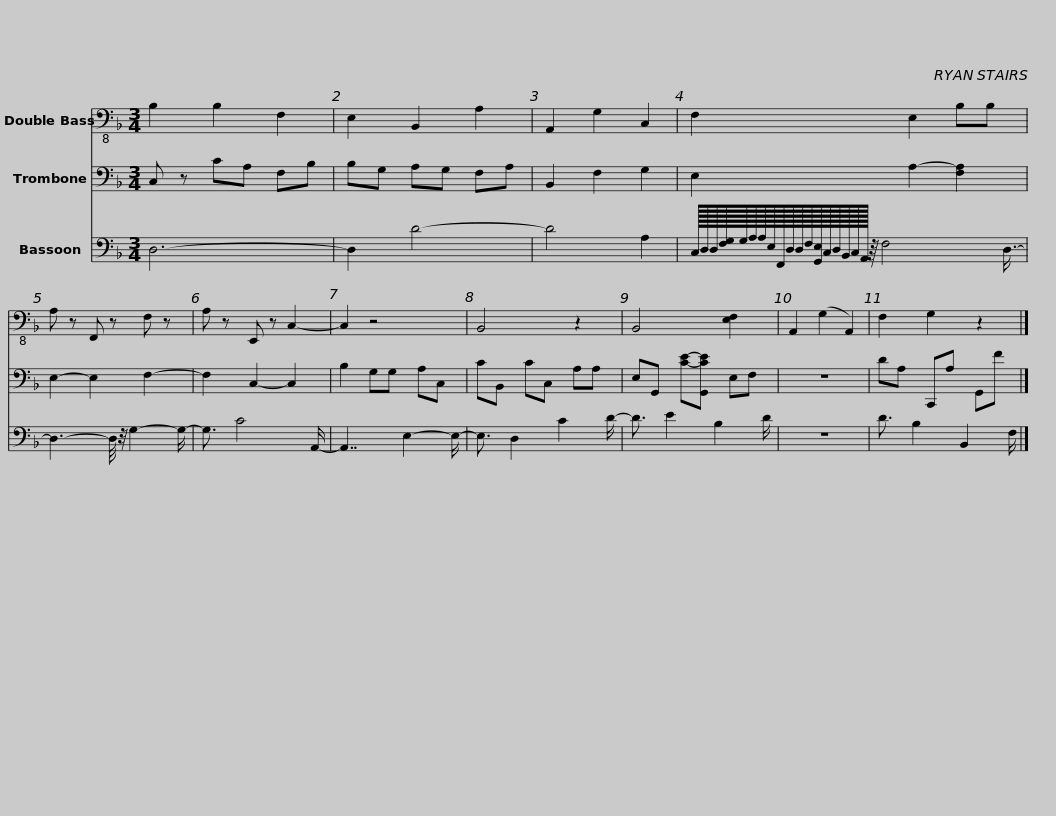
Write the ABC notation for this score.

X:1
%%score 1 2 3
L:1/8
M:3/4
I:linebreak $
K:F
V:1 bass-8
V:2 bass
V:3 bass
V:1
 B,2 B,2 F,2 | E,2 B,,2 A,2 | A,,2 G,2 C,2 | F,2 E,2 B,B, |$ A, z F,, z F, z | %5
 A, z E,, z C,2- | C,2 z4 | B,,4 z2 | B,,4 [E,F,-]2 |$ A,,2 (G,2 A,,2) | %10
 F,2 G,2 z2 |] %11
V:2
 C, z CA, F,B, | B,G, A,G, F,A, | B,,2 F,2 G,2 | E,2 A,2- [F,A,]2 |$ E,2- E,2 F,2- | %5
 F,2 C,2- C,2 | B,2 G,G, A,C, | CB,, CC, A,A, | E,G,, [CE]-[G,,CE] E,F, |$ z6 | %10
 DA, C,,A, G,,F |] %11
V:3
 D,6- | D,2 D4- | D4 A,2 | C,/16D,/16D,/16[F,G,]/16G,/16A,/16A,/16E,/16F,,/16D,/16D,/16F,/16[G,,E,]/16C,/16D,/16B,,/16C,/16A,,/16 z/8 F,4 D,3/4- |$ D,3- D,/4 z/4 G,2- G,/- | %5
 G,3/2 C4 A,,/- | A,,7/2 E,2- E,/- | E,3/2 D,2 C2 D/- | D3/2 E2 B,2 D/- |$ z6 | %10
 D3/2 B,2 B,,2 F,/ |] %11
